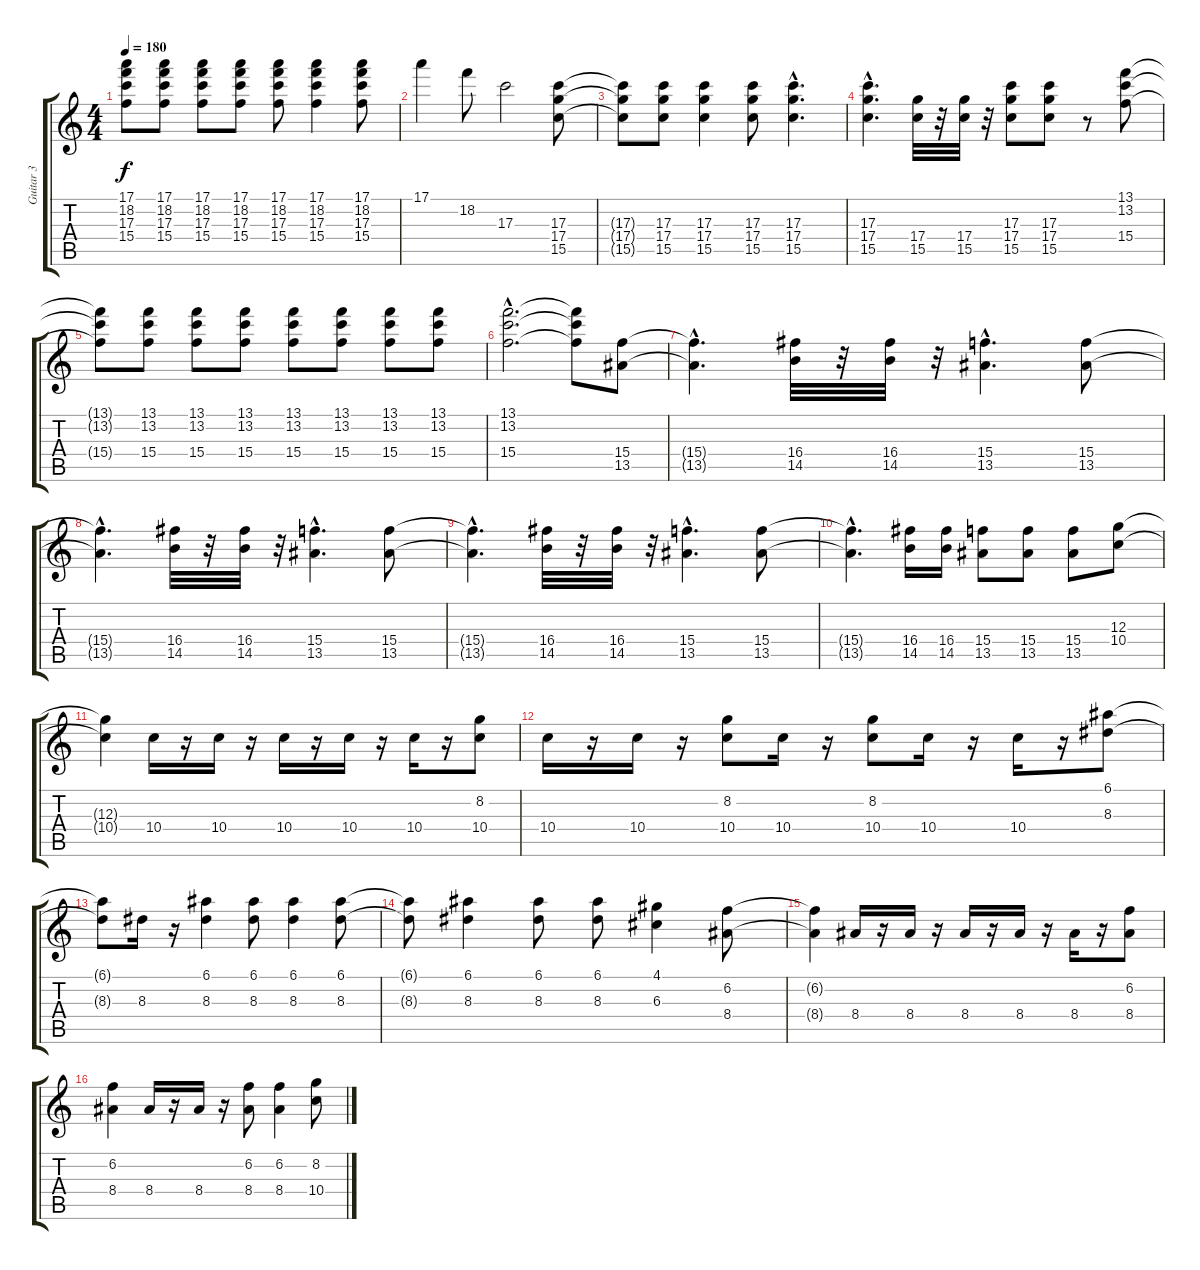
\track ("Guitar 3" "Guitar 3") {instrument overdrivenguitar}
\staff {score tabs}
\tuning (E4 B3 G3 D3 A2 E2) {hide}
\ts (4 4)
\tempo 180
\clef g2
\ks c
(17.1{t} 18.2{t} 17.3{t} 15.4{t}).8{dy f} (17.1 18.2 17.3 15.4).8 (17.1 18.2 17.3 15.4).8 (17.1 18.2 17.3 15.4).8 (17.1 18.2 17.3 15.4).8 (17.1 18.2 17.3 15.4).4 (17.1 18.2 17.3 15.4).8 |
17.1.4 18.2.8 17.3.2 (17.3 17.4 15.5).8 |
(17.3{t} 17.4{t} 15.5{t}).8 (17.3 17.4 15.5).8 (17.3 17.4 15.5).4 (17.3 17.4 15.5).8 (17.3{hac} 17.4{hac} 15.5{hac}).4{d} |
(17.3{hac} 17.4{hac} 15.5{hac}).4{d} (17.4 15.5).32 r.32 (17.4 15.5).32 r.32 (17.3 17.4 15.5).8 (17.3 17.4 15.5).8 r.8 (13.1 13.2 15.4).8 |
(13.1{t} 13.2{t} 15.4{t}).8 (13.1 13.2 15.4).8 (13.1 13.2 15.4).8 (13.1 13.2 15.4).8 (13.1 13.2 15.4).8 (13.1 13.2 15.4).8 (13.1 13.2 15.4).8 (13.1 13.2 15.4).8 |
(13.1{hac} 13.2{hac} 15.4{hac}).2{d} (13.1{t} 13.2{t} 15.4{t}).8 (15.4 13.5).8 |
(15.4{hac t} 13.5{hac t}).4{d} (16.4 14.5).32 r.32 (16.4 14.5).32 r.32 (15.4{hac} 13.5{hac}).4{d} (15.4 13.5).8 |
(15.4{hac t} 13.5{hac t}).4{d} (16.4 14.5).32 r.32 (16.4 14.5).32 r.32 (15.4{hac} 13.5{hac}).4{d} (15.4 13.5).8 |
(15.4{hac t} 13.5{hac t}).4{d} (16.4 14.5).32 r.32 (16.4 14.5).32 r.32 (15.4{hac} 13.5{hac}).4{d} (15.4 13.5).8 |
(15.4{hac t} 13.5{hac t}).4{d} (16.4 14.5).16 (16.4 14.5).16 (15.4 13.5).8 (15.4 13.5).8 (15.4 13.5).8 (12.3 10.4).8 |
(12.3{t} 10.4{t}).4 10.4.16 r.16 10.4.16 r.16 10.4.16 r.16 10.4.16 r.16 10.4.16 r.16 (8.2 10.4).8 |
10.4.16 r.16 10.4.16 r.16 (8.2 10.4).8 10.4.16 r.16 (8.2 10.4).8 10.4.16 r.16 10.4.16 r.16 (6.1 8.3).8 |
(6.1{t} 8.3{t}).8 8.3.16 r.16 (6.1 8.3).4 (6.1 8.3).8 (6.1 8.3).4 (6.1 8.3).8 |
(6.1{t} 8.3{t}).8 (6.1 8.3).4 (6.1 8.3).8 (6.1 8.3).8 (4.1 6.3).4 (6.2 8.4).8 |
(6.2{t} 8.4{t}).4 8.4.16 r.16 8.4.16 r.16 8.4.16 r.16 8.4.16 r.16 8.4.16 r.16 (6.2 8.4).8 |
(6.2 8.4).4 8.4.16 r.16 8.4.16 r.16 (6.2 8.4).8 (6.2 8.4).4 (8.2 10.4).8
